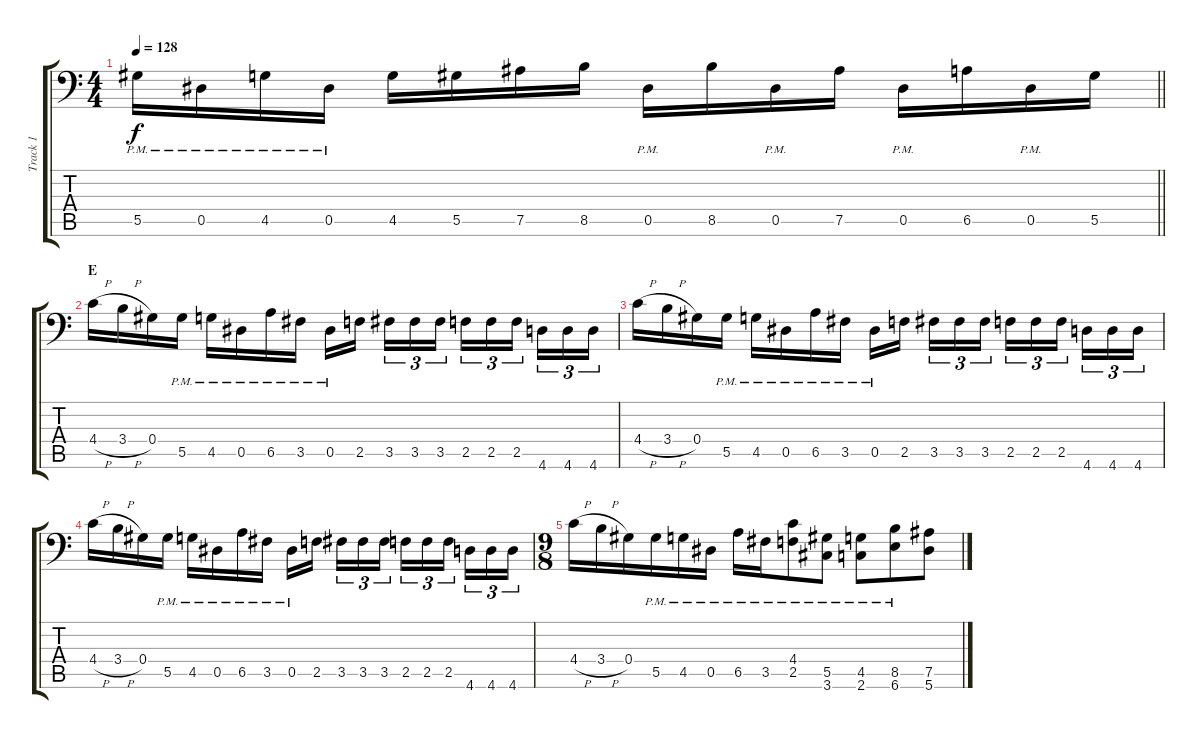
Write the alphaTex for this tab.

\track ("Track 1" "Track 1") {instrument distortionguitar}
\staff {score tabs}
\tuning (Bb3 F3 Db3 Ab2 Eb2 Bb1) {hide}
\ts (4 4)
\tempo 128
\clef f4
\barLineRight lightlight
\ks c
5.5{pm}.16{dy f} 0.5{pm}.16 4.5{pm}.16 0.5{pm}.16 4.5.16 5.5.16 7.5.16 8.5.16 0.5{pm}.16 8.5.16 0.5{pm}.16 7.5.16 0.5{pm}.16 6.5.16 0.5{pm}.16 5.5.16 |
\section ("" "E")
4.4{h}.16 3.4{h}.16 0.4.16 5.5{pm}.16 4.5{pm}.16 0.5{pm}.16 6.5{pm}.16 3.5{pm}.16 0.5{pm}.16 2.5.16 3.5.16{tu (3 2)} 3.5.16{tu (3 2)} 3.5.16{tu (3 2)} 2.5.16{tu (3 2)} 2.5.16{tu (3 2)} 2.5.16{tu (3 2)} 4.6.16{tu (3 2)} 4.6.16{tu (3 2)} 4.6.16{tu (3 2)} |
4.4{h}.16 3.4{h}.16 0.4.16 5.5{pm}.16 4.5{pm}.16 0.5{pm}.16 6.5{pm}.16 3.5{pm}.16 0.5{pm}.16 2.5.16 3.5.16{tu (3 2)} 3.5.16{tu (3 2)} 3.5.16{tu (3 2)} 2.5.16{tu (3 2)} 2.5.16{tu (3 2)} 2.5.16{tu (3 2)} 4.6.16{tu (3 2)} 4.6.16{tu (3 2)} 4.6.16{tu (3 2)} |
4.4{h}.16 3.4{h}.16 0.4.16 5.5{pm}.16 4.5{pm}.16 0.5{pm}.16 6.5{pm}.16 3.5{pm}.16 0.5{pm}.16 2.5.16 3.5.16{tu (3 2)} 3.5.16{tu (3 2)} 3.5.16{tu (3 2)} 2.5.16{tu (3 2)} 2.5.16{tu (3 2)} 2.5.16{tu (3 2)} 4.6.16{tu (3 2)} 4.6.16{tu (3 2)} 4.6.16{tu (3 2)} |
\ts (9 8)
4.4{h}.16 3.4{h}.16 0.4.16 5.5{pm}.16 4.5{pm}.16 0.5{pm}.16 6.5{pm}.16 3.5{pm}.16 (4.4{pm} 2.5{pm}).8 (5.5{pm} 3.6{pm}).8 (4.5{pm} 2.6{pm}).8 (8.5{pm} 6.6{pm}).8 (7.5 5.6).8
